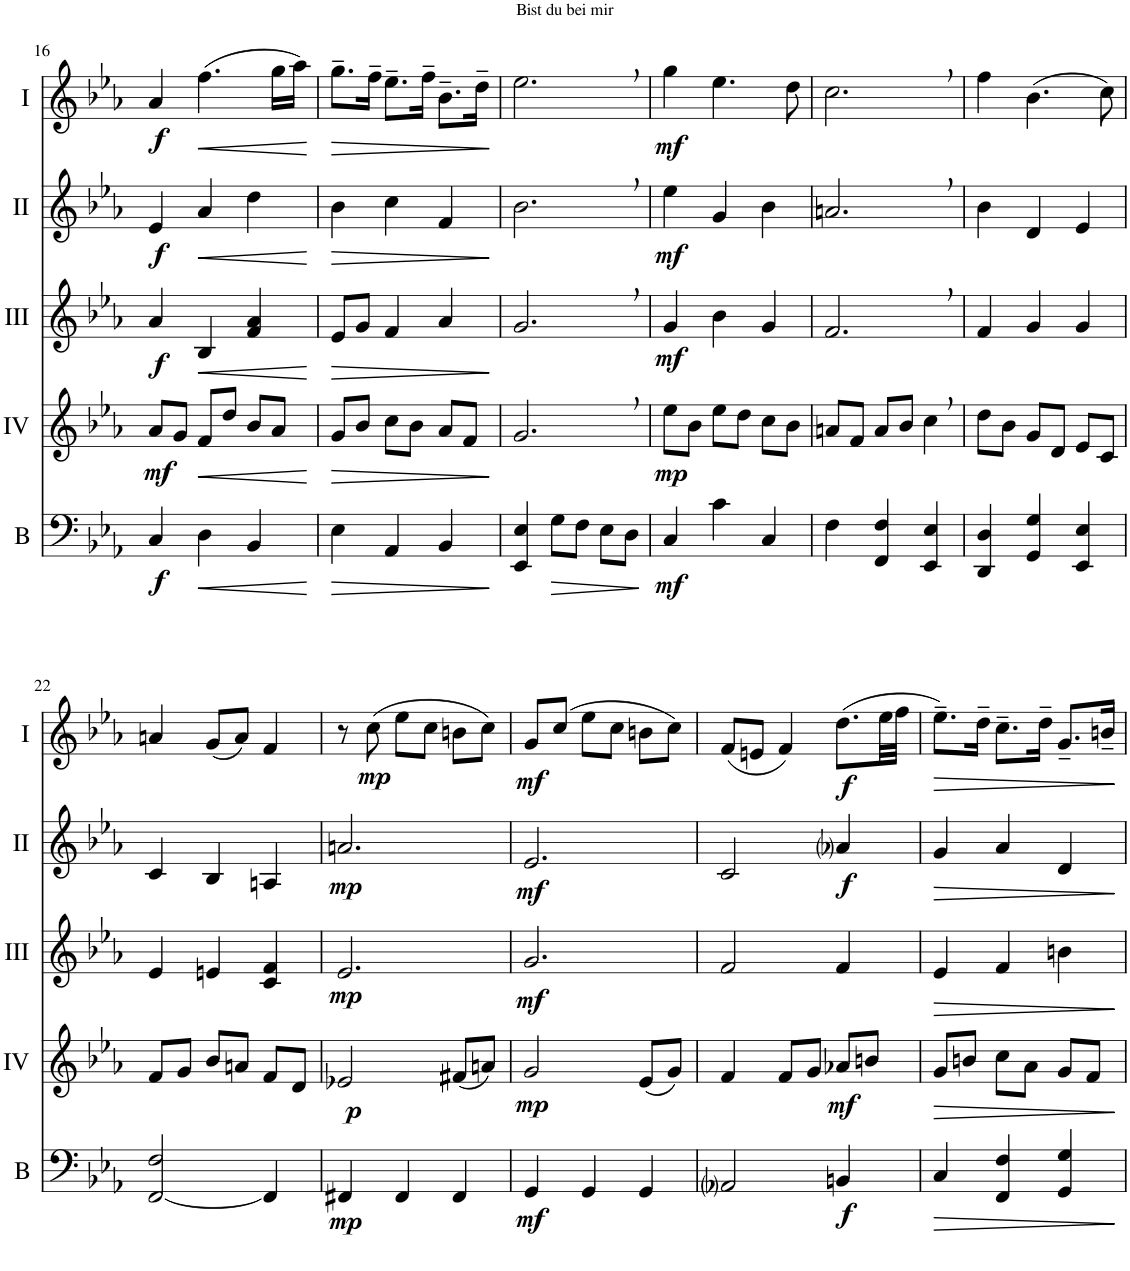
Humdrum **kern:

**kern	**dynam	**kern	**dynam	**kern	**dynam	**kern	**dynam	**kern	**dynam
*part5	*part5	*part4	*part4	*part3	*part3	*part2	*part2	*part1	*part1
*staff5	*staff5	*staff4	*staff4	*staff3	*staff3	*staff2	*staff2	*staff1	*staff1
*I"Bass	*	*I"Acc. 4	*	*I"Acc. 3	*	*I"Acc. 2	*	*I"Acc. 1	*
*I'B	*	*	*	*	*	*	*	*	*
!!LO:PB:g=z
*clefF4	*	*clefG2	*	*clefG2	*	*clefG2	*	*clefG2	*
*Trd7c12	*	*	*	*	*	*	*	*	*
*k[b-e-a-]	*	*k[b-e-a-]	*	*k[b-e-a-]	*	*k[b-e-a-]	*	*k[b-e-a-]	*
*M3/4	*	*M3/4	*	*M3/4	*	*M3/4	*	*M3/4	*
=16	=16	=16	=16	=16	=16	=16	=16	=16	=16
!	!LO:DY:b	!	!LO:DY:b	!	!LO:DY:b	!	!LO:DY:b	!	!LO:DY:b
4C/	f	8a-/L	mf	4a-/	f	4e-/	f	4a-/	f
.	.	8g/J	.	.	.	.	.	.	.
!	!LO:HP:b	!	!LO:HP:b	!	!LO:HP:b	!	!LO:HP:b	!	!LO:HP:b
4D\	<	8f/L	<	4B-/	<	4a-/	<	(4.ff\	<
.	.	8dd/J	.	.	.	.	.	.	.
4BB-/	.	8b-/L	.	4f/ 4a-/	.	4dd\	.	.	.
.	.	8a-/J	.	.	.	.	.	16gg\LL	.
.	.	.	.	.	.	.	.	16aa-\JJ)	.
.	[	.	[	.	[	.	[	.	[
=17	=17	=17	=17	=17	=17	=17	=17	=17	=17
!	!LO:HP:b	!	!LO:HP:b	!	!LO:HP:b	!	!LO:HP:b	!	!LO:HP:b
4E-\	>	8g/L	>	8e-/L	>	4b-\	>	8.gg~\L	>
.	.	8b-/J	.	8g/J	.	.	.	.	.
.	.	.	.	.	.	.	.	16ff~\Jk	.
4AA-/	.	8cc\L	.	4f/	.	4cc\	.	8.ee-~\L	.
.	.	8b-\J	.	.	.	.	.	.	.
.	.	.	.	.	.	.	.	16ff~\Jk	.
4BB-/	.	8a-/L	.	4a-/	.	4f/	.	8.b-~\L	.
.	.	8f/J	.	.	.	.	.	.	.
.	.	.	.	.	.	.	.	16dd~\Jk	.
.	]	.	]	.	]	.	]	.	]
=18	=18	=18	=18	=18	=18	=18	=18	=18	=18
4EE-/ 4E-/	.	2.g,/	.	2.g,/	.	2.b-,\	.	2.ee-,\	.
!	!LO:HP:b	!	!	!	!	!	!	!	!
8G\L	>	.	.	.	.	.	.	.	.
8F\J	.	.	.	.	.	.	.	.	.
8E-\L	.	.	.	.	.	.	.	.	.
8D\J	.	.	.	.	.	.	.	.	.
.	]	.	.	.	.	.	.	.	.
=19	=19	=19	=19	=19	=19	=19	=19	=19	=19
!	!LO:DY:b	!	!LO:DY:b	!	!LO:DY:b	!	!LO:DY:b	!	!LO:DY:b
4C/	mf	8ee-\L	mp	4g/	mf	4ee-\	mf	4gg\	mf
.	.	8b-\J	.	.	.	.	.	.	.
4c\	.	8ee-\L	.	4b-\	.	4g/	.	4.ee-\	.
.	.	8dd\J	.	.	.	.	.	.	.
4C/	.	8cc\L	.	4g/	.	4b-\	.	.	.
.	.	8b-\J	.	.	.	.	.	8dd\	.
=20	=20	=20	=20	=20	=20	=20	=20	=20	=20
4F\	.	8an/L	.	2.f,/	.	2.an,/	.	2.cc,\	.
.	.	8f/J	.	.	.	.	.	.	.
4FF/ 4F/	.	8a/L	.	.	.	.	.	.	.
.	.	8b-/J	.	.	.	.	.	.	.
4EE-/ 4E-/	.	4cc,\	.	.	.	.	.	.	.
=21	=21	=21	=21	=21	=21	=21	=21	=21	=21
4DD/ 4D/	.	8dd\L	.	4f/	.	4b-\	.	4ff\	.
.	.	8b-\J	.	.	.	.	.	.	.
4GG/ 4G/	.	8g/L	.	4g/	.	4d/	.	(4.b-\	.
.	.	8d/J	.	.	.	.	.	.	.
4EE-/ 4E-/	.	8e-/L	.	4g/	.	4e-/	.	.	.
.	.	8c/J	.	.	.	.	.	8cc\)	.
!!LO:LB:g=z
=22	=22	=22	=22	=22	=22	=22	=22	=22	=22
[2FF/ 2F/	.	8f/L	.	4e-/	.	4c/	.	4an/	.
.	.	8g/J	.	.	.	.	.	.	.
.	.	8b-/L	.	4en/	.	4B-/	.	(8g/L	.
.	.	8an/J	.	.	.	.	.	8a/J)	.
4FF/]	.	8f/L	.	4c/ 4f/	.	4An/	.	4f/	.
.	.	8d/J	.	.	.	.	.	.	.
=23	=23	=23	=23	=23	=23	=23	=23	=23	=23
!	!LO:DY:b	!	!LO:DY:b	!	!LO:DY:b	!	!LO:DY:b	!	!
4FF#X/	mp	2e-X/	p	2.e-/	mp	2.an/	mp	8r	.
!	!	!	!	!	!	!	!	!	!LO:DY:b
.	.	.	.	.	.	.	.	(8cc\	mp
4FF#/	.	.	.	.	.	.	.	8ee-\L	.
.	.	.	.	.	.	.	.	8cc\J	.
4FF#/	.	(8f#X/L	.	.	.	.	.	8bn\L	.
.	.	8an/J)	.	.	.	.	.	8cc\J)	.
=24	=24	=24	=24	=24	=24	=24	=24	=24	=24
!	!LO:DY:b	!	!LO:DY:b	!	!LO:DY:b	!	!LO:DY:b	!	!LO:DY:b
4GG/	mf	2g/	mp	2.g/	mf	2.e-/	mf	8g/L	mf
.	.	.	.	.	.	.	.	(8cc/J	.
4GG/	.	.	.	.	.	.	.	8ee-\L	.
.	.	.	.	.	.	.	.	8cc\J	.
4GG/	.	(8e-/L	.	.	.	.	.	8bn\L	.
.	.	8g/J)	.	.	.	.	.	8cc\J)	.
=25	=25	=25	=25	=25	=25	=25	=25	=25	=25
2AA-i/	.	4f/	.	2f/	.	2c/	.	(8f/L	.
.	.	.	.	.	.	.	.	8en/J	.
.	.	8f/L	.	.	.	.	.	4f/)	.
.	.	8g/J	.	.	.	.	.	.	.
!	!LO:DY:b	!	!LO:DY:b	!	!	!	!LO:DY:b	!	!LO:DY:b
4BBn/	f	8a-X/L	mf	4f/	.	4a-i/	f	(8.dd\L	f
.	.	8bn/J	.	.	.	.	.	.	.
.	.	.	.	.	.	.	.	32ee-\LL	.
.	.	.	.	.	.	.	.	32ff\JJJ	.
=26	=26	=26	=26	=26	=26	=26	=26	=26	=26
!	!LO:HP:b	!	!LO:HP:b	!	!LO:HP:b	!	!LO:HP:b	!	!LO:HP:b
4C/	>	8g/L	>	4e-/	>	4g/	>	8.ee-~\L)	>
.	.	8bn/J	.	.	.	.	.	.	.
.	.	.	.	.	.	.	.	16dd~\Jk	.
4FF/ 4F/	.	8cc\L	.	4f/	.	4a-/	.	8.cc~\L	.
.	.	8a-\J	.	.	.	.	.	.	.
.	.	.	.	.	.	.	.	16dd~\Jk	.
4GG/ 4G/	.	8g/L	.	4bn\	.	4d/	.	8.g~/L	.
.	.	8f/J	.	.	.	.	.	.	.
.	.	.	.	.	.	.	.	16bn~/Jk	.
.	]	.	]	.	]	.	]	.	]
=	=	=	=	=	=	=	=	=	=
*-	*-	*-	*-	*-	*-	*-	*-	*-	*-
